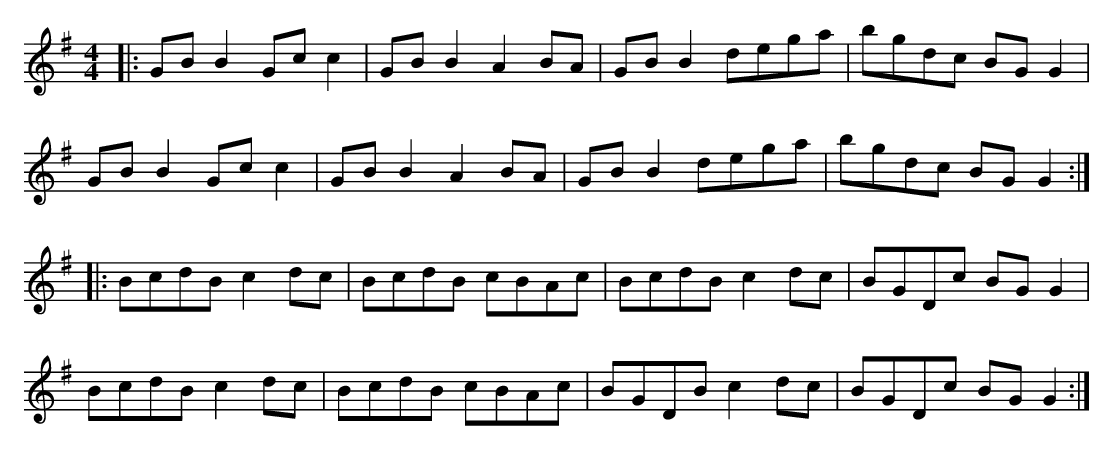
X:1
M:4/4
K:G
|:GB B2 Gc c2|GB B2 A2 BA|GB B2 dega|bgdc BG G2|
GB B2 Gc c2|GB B2 A2 BA|GB B2 dega|bgdc BG G2:|
|:BcdB c2 dc|BcdB cBAc|BcdB c2 dc|BGDc BG G2|
BcdB c2 dc|BcdB cBAc|BGDB c2 dc|BGDc BG G2:|
